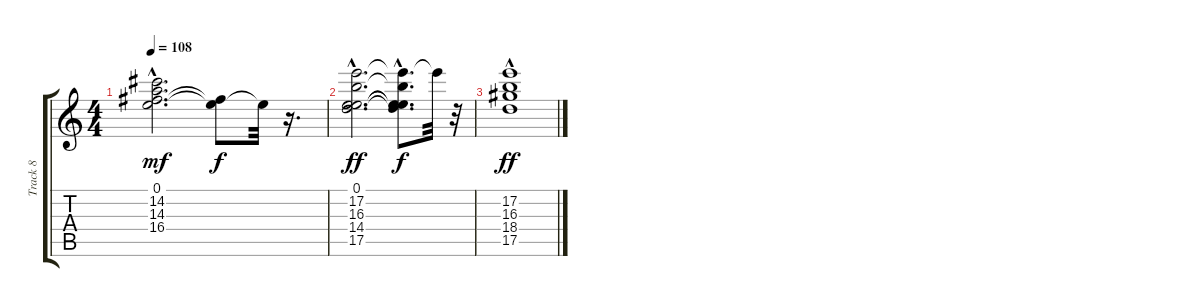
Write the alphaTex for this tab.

\track ("Track 8" "Track 8") {instrument distortionguitar}
\staff {score tabs}
\tuning (E4 B3 G3 D3 A2 E2) {hide}
\ts (4 4)
\tempo 108
\clef g2
\ks c
(0.1{hac} 14.2{hac} 14.3 16.4{hac}).2{d dy mf} (0.1{t} 16.4{t}).8{dy f} 0.1{t}.32 r.16{d} |
(0.1{hac} 17.2{hac} 16.3{hac} 14.4{hac} 17.5{hac}).2{d dy ff} (0.1{hac t} 17.2{hac t} 16.3{t} 14.4{hac t} 17.5{hac t}).8{d dy f} 17.2{t}.32 r.32 |
(17.2{hac} 16.3{hac} 18.4{hac} 17.5).1{dy ff}
